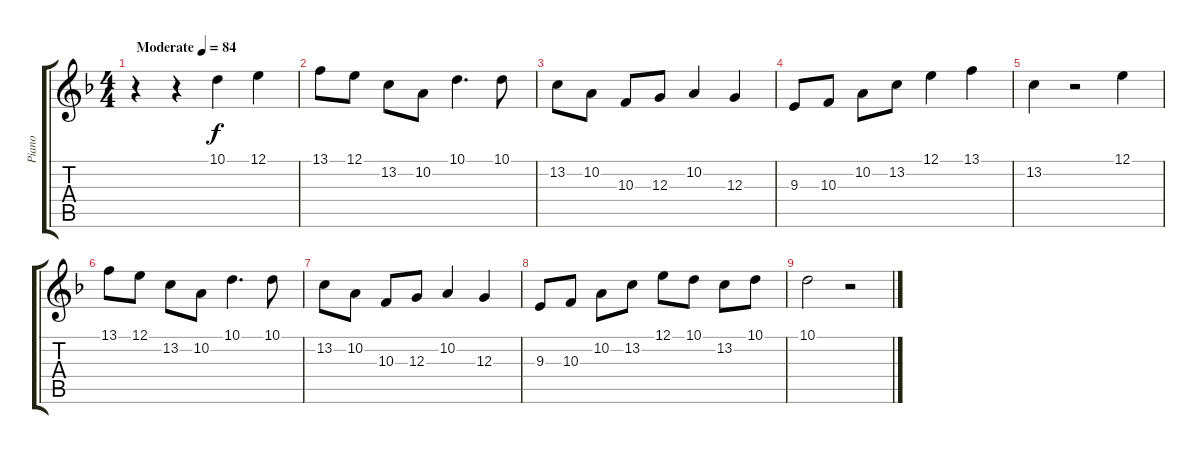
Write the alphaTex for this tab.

\track ("Piano" "Piano") {instrument acousticgrandpiano}
\staff {score tabs}
\tuning (E4 B3 G3 D3 A2 E2) {hide}
\ts (4 4)
\tempo (84 "Moderate")
\clef g2
\ks dminor
r.4{dy f instrument acousticgrandpiano} r.4 10.1.4 12.1.4 |
13.1.8 12.1.8 13.2.8 10.2.8 10.1.4{d} 10.1.8 |
13.2.8 10.2.8 10.3.8 12.3.8 10.2.4 12.3.4 |
9.3.8 10.3.8 10.2.8 13.2.8 12.1.4 13.1.4 |
13.2.4 r.2 12.1.4 |
13.1.8 12.1.8 13.2.8 10.2.8 10.1.4{d} 10.1.8 |
13.2.8 10.2.8 10.3.8 12.3.8 10.2.4 12.3.4 |
9.3.8 10.3.8 10.2.8 13.2.8 12.1.8 10.1.8 13.2.8 10.1.8 |
10.1.2 r.2
